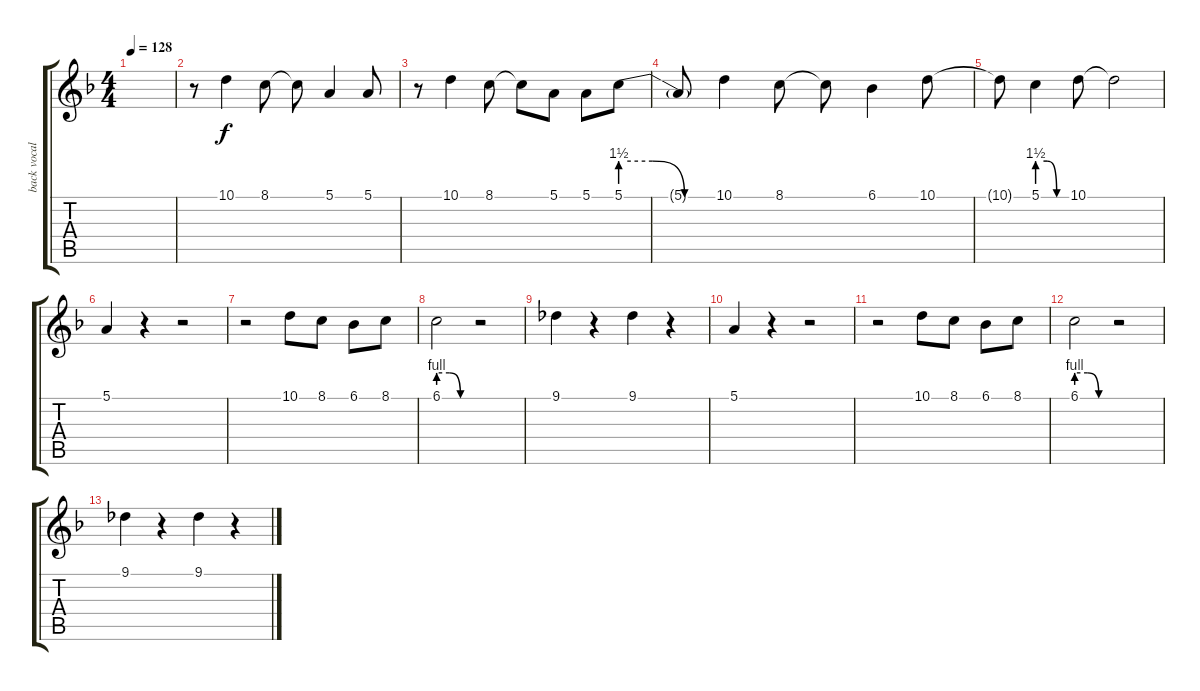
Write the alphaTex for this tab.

\track ("back vocal" "back vocal") {instrument panflute}
\staff {score tabs}
\tuning (E4 B3 G3 D3 A2 E2) {hide}
\ts (4 4)
\tempo 128
\clef g2
\ks f
|
r.8 10.1.4 8.1.8 8.1{t}.8 5.1.4 5.1.8 |
r.8 10.1.4 8.1.8 8.1{t}.8 5.1.8 5.1.8 5.1{be (custom 0 6 20 6 40 0 60 0)}.8 |
5.1{t}.8 10.1.4 8.1.8 8.1{t}.8 6.1.4 10.1.8 |
10.1{t}.8 5.1{be (custom 0 6 20 6 40 0 60 0)}.4 10.1.8 10.1{t}.2 |
5.1.4 r.4 r.2 |
r.2 10.1.8 8.1.8 6.1.8 8.1.8 |
6.1{be (custom 0 4 20 4 40 0 60 0)}.2 r.2 |
9.1.4 r.4 9.1.4 r.4 |
5.1.4 r.4 r.2 |
r.2 10.1.8 8.1.8 6.1.8 8.1.8 |
6.1{be (custom 0 4 20 4 40 0 60 0)}.2 r.2 |
9.1.4 r.4 9.1.4 r.4
